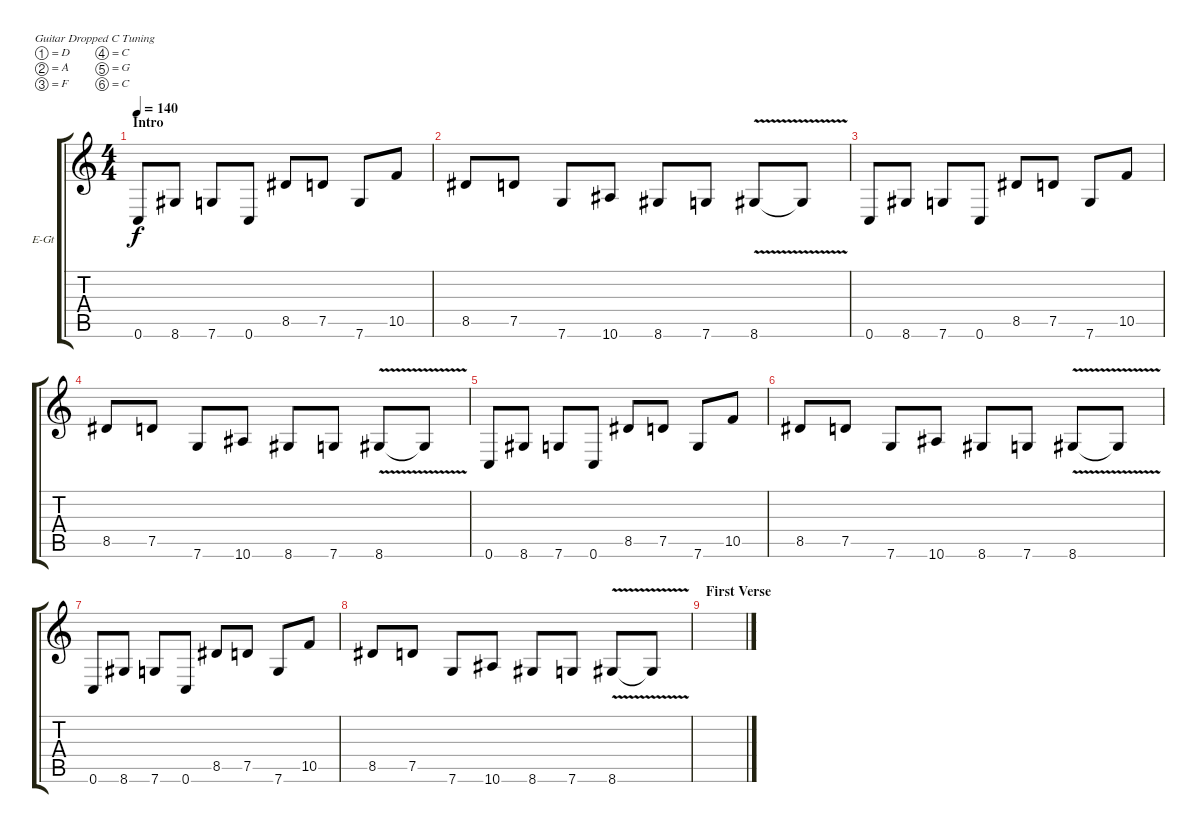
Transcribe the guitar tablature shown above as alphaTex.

\bracketExtendMode groupsimilarinstruments
\firstSystemTrackNameOrientation horizontal
\otherSystemsTrackNameOrientation horizontal
\track ("Guitar 2" "E-Gt") {instrument distortionguitar}
\staff {score tabs}
\tuning (D4 A3 F3 C3 G2 C2)
\ts (4 4)
\section ("" "Intro")
\tempo 140
\clef g2
\ks c
0.6.8{dy f instrument distortionguitar} 8.6.8 7.6.8 0.6.8 8.5.8 7.5.8 7.6.8 10.5.8 |
8.5.8 7.5.8 7.6.8 10.6.8 8.6.8 7.6.8 8.6{v}.8 8.6{v t}.8 |
0.6.8 8.6.8 7.6.8 0.6.8 8.5.8 7.5.8 7.6.8 10.5.8 |
8.5.8 7.5.8 7.6.8 10.6.8 8.6.8 7.6.8 8.6{v}.8 8.6{v t}.8 |
0.6.8 8.6.8 7.6.8 0.6.8 8.5.8 7.5.8 7.6.8 10.5.8 |
8.5.8 7.5.8 7.6.8 10.6.8 8.6.8 7.6.8 8.6{v}.8 8.6{v t}.8 |
0.6.8 8.6.8 7.6.8 0.6.8 8.5.8 7.5.8 7.6.8 10.5.8 |
8.5.8 7.5.8 7.6.8 10.6.8 8.6.8 7.6.8 8.6{v}.8 8.6{v t}.8 |
\section ("" "First Verse")
